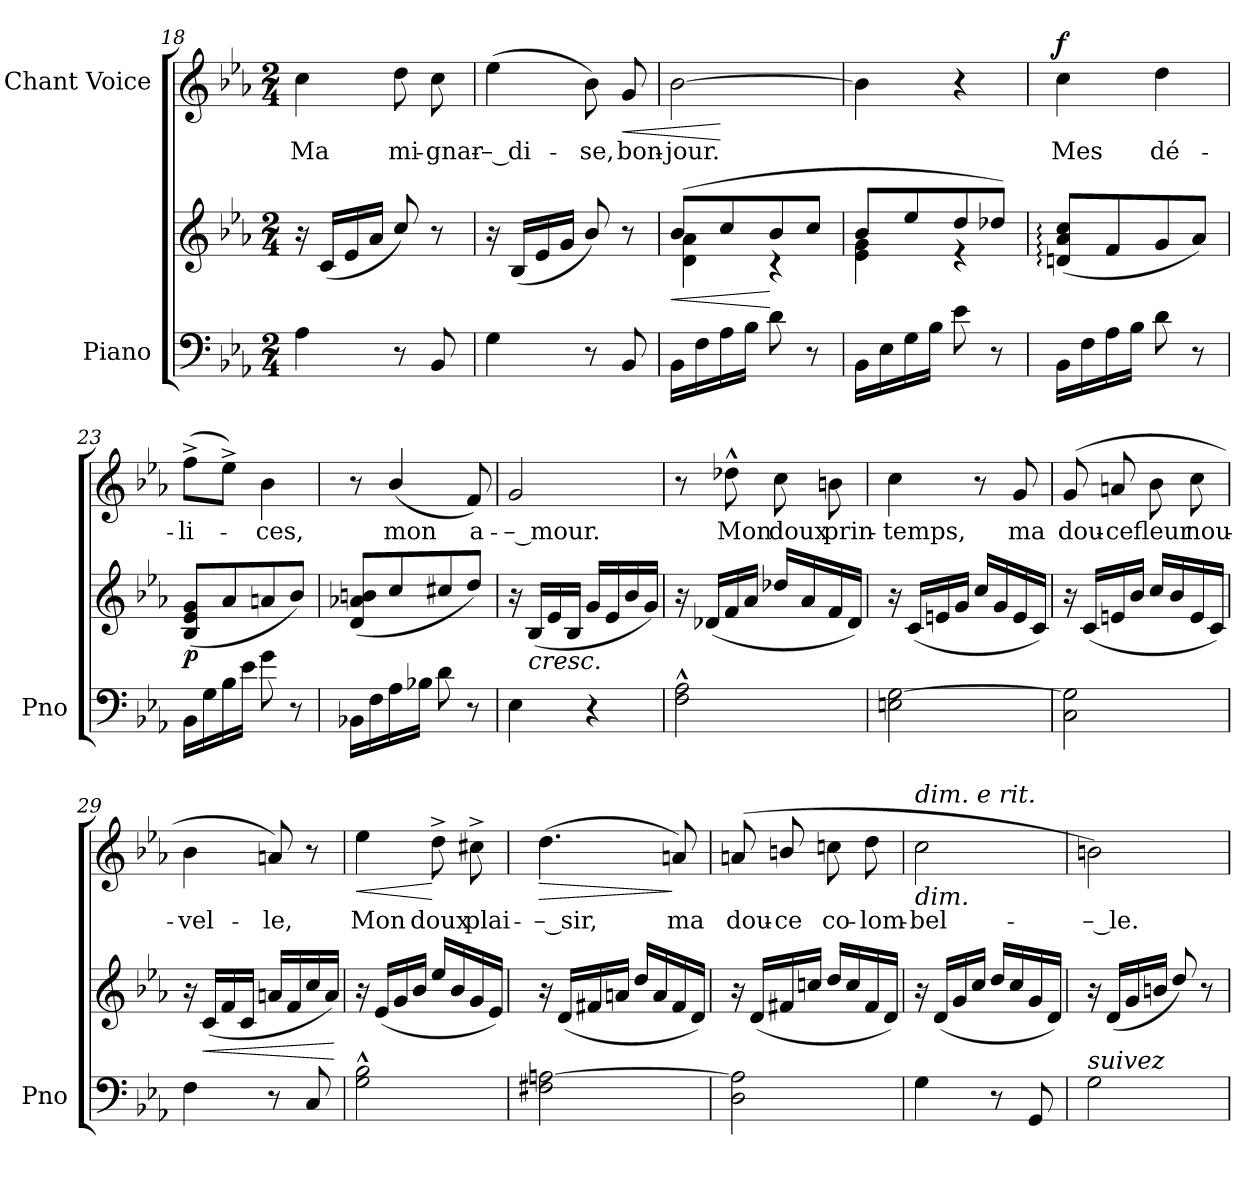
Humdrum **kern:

**kern	**kern	**dynam	**kern	**text	**dynam
*part2	*part2	*part2	*part1	*part1	*part1
*staff3	*staff2	*staff2/3	*staff1	*staff1	*staff1
*I"Piano	*	*	*I"Chant Voice	*	*
*I'Pno	*	*	*	*	*
*clefF4	*clefG2	*	*clefG2	*	*
*k[b-e-a-]	*k[b-e-a-]	*	*k[b-e-a-]	*	*
*M2/4	*M2/4	*	*M2/4	*	*
=18	=18	=18	=18	=18	=18
!	!	!	!	!LO:LY:b	!
4A-\	16r	.	4cc\	-Ma	.
.	(<16c/LL	.	.	.	.
.	16e-/	.	.	.	.
.	16a-/JJ	.	.	.	.
!	!	!	!	!LO:LY:b	!
8r	8cc/)	.	8dd\	mi-	.
!	!	!	!	!LO:LY:b	!
8BB-/	8r	.	8cc\	-gnar-	.
!!LO:LB:g=z
=19	=19	=19	=19	=19	=19
!	!	!	!	!LO:LY:b	!
4G\	16r	.	(>4ee-\	– di-	.
.	(<16B-/LL	.	.	.	.
.	16e-/	.	.	.	.
.	16g/JJ	.	.	.	.
!	!	!	!	!LO:LY:b	!
8r	8b-/)	.	8b-\)	-se,	.
!	!	!	!	!LO:LY:b	!LO:HP:b
8BB-/	8r	.	8g/	bon-	<
=20	=20	=20	=20	=20	=20
!	!	!LO:HP:b	!	!LO:LY:b	!
*	*^	*	*^	*	*
16BB-\LL	(>8b-/L	4d\ 4a-\	<	[2b-\	8ryy	-jour.	.
16F\	.	.	.	.	.	.	.
16A-\	8cc/	.	.	.	8ryy	.	[
16B-\JJ	.	.	.	.	.	.	.
8d\	8b-/	4r	[	.	4ryy	.	.
8r	8cc/J	.	.	.	.	.	.
*	*	*	*	*v	*v	*	*
=21	=21	=21	=21	=21	=21	=21
16BB-\LL	8b-/L	4e-\ 4g\	.	4b-\]	.	.
16E-\	.	.	.	.	.	.
16G\	8ee-/	.	.	.	.	.
16B-\JJ	.	.	.	.	.	.
8e-\	8dd/	4r	.	4r	.	.
8r	8dd-X/J)	.	.	.	.	.
*	*v	*v	*	*	*	*
!!LO:LB:g=z
=22	=22	=22	=22	=22	=22
!	!	!	!	!LO:LY:b	!LO:DY:a
16BB-\LL	(<8dn/: 8a-/: 8cc/:L	.	4cc\	-Mes	f
16F\	.	.	.	.	.
16A-\	8f/	.	.	.	.
16B-\JJ	.	.	.	.	.
!	!	!	!	!LO:LY:b	!
8d\	8g/	.	4dd\	dé-	.
8r	8a-/J)	.	.	.	.
=23	=23	=23	=23	=23	=23
!	!	!LO:DY:b	!	!LO:LY:b	!
16BB-\LL	(<8B-/ 8e-/ 8g/L	p	(>8ff^\L	-li-	.
16G\	.	.	.	.	.
16B-\	8a-/	.	8ee-^\J)	.	.
16e-\JJ	.	.	.	.	.
!	!	!	!	!LO:LY:b	!
8g\	8an/	.	4b-\	-ces,	.
8r	8b-/J)	.	.	.	.
=24	=24	=24	=24	=24	=24
16BB-X\LL	(<8d/ 8a-X/ 8bn/L	.	8r	.	.
16F\	.	.	.	.	.
!	!	!	!	!LO:LY:b	!
16A-\	8cc/	.	(<4b-/	mon	.
16B-X\JJ	.	.	.	.	.
8d\	8cc#X/	.	.	.	.
!	!	!	!	!LO:LY:b	!
8r	8dd/J)	.	8f/)	a-	.
!!LO:PB:g=z
=25	=25	=25	=25	=25	=25
!	!	!	!	!LO:LY:b	!
4E-\	16r	.	2g/	-– mour.	.
!	!LO:TX:b:i:t=cresc.	!	!	!	!
.	(<16B-/LL	.	.	.	.
.	16e-/	.	.	.	.
.	16B-/JJ	.	.	.	.
4r	16g/LL	.	.	.	.
.	16e-/	.	.	.	.
.	16b-/	.	.	.	.
.	16g/JJ)	.	.	.	.
=26	=26	=26	=26	=26	=26
2F\^^ 2A-\^^	16r	.	8r	.	.
.	(<16d-X/LL	.	.	.	.
!	!	!	!	!LO:LY:b	!
.	16f/	.	8dd-X^^\	Mon	.
.	16a-/JJ	.	.	.	.
!	!	!	!	!LO:LY:b	!
.	16dd-X/LL	.	8cc\	doux	.
.	16a-/	.	.	.	.
!	!	!	!	!LO:LY:b	!
.	16f/	.	8bn\	prin-	.
.	16d-/JJ)	.	.	.	.
=27	=27	=27	=27	=27	=27
!	!	!	!	!LO:LY:b	!
2En\ [2G\	16r	.	4cc\	-temps,	.
.	(<16c/LL	.	.	.	.
.	16en/	.	.	.	.
.	16g/JJ	.	.	.	.
.	16cc/LL	.	8r	.	.
.	16g/	.	.	.	.
!	!	!	!	!LO:LY:b	!
.	16e/	.	8g/	ma	.
.	16c/JJ)	.	.	.	.
!!LO:LB:g=z
=28	=28	=28	=28	=28	=28
!	!	!	!	!LO:LY:b	!
2C\ 2G\]	16r	.	(>8g/	dou-	.
.	(<16c/LL	.	.	.	.
!	!	!	!	!LO:LY:b	!
.	16en/	.	8an/	-ce	.
.	16b-/JJ	.	.	.	.
!	!	!	!	!LO:LY:b	!
.	16cc/LL	.	8b-\	fleur	.
.	16b-/	.	.	.	.
!	!	!	!	!LO:LY:b	!
.	16e/	.	8cc\	nou-	.
.	16c/JJ)	.	.	.	.
=29	=29	=29	=29	=29	=29
!	!	!	!	!LO:LY:b	!
4F\	16r	.	4b-\	-vel-	.
!	!	!LO:HP:b	!	!	!
.	(<16c/LL	<	.	.	.
.	16f/	.	.	.	.
.	16c/JJ	.	.	.	.
!	!	!	!	!LO:LY:b	!
8r	16an/LL	.	8an/)	-le,	.
.	16f/	.	.	.	.
8C/	16cc/	.	8r	.	.
.	16a/JJ)	.	.	.	.
.	.	[	.	.	.
=30	=30	=30	=30	=30	=30
!	!	!	!	!LO:LY:b	!LO:HP:b
2G\^^ 2B-\^^	16r	.	4ee-\	Mon	<
.	(<16e-/LL	.	.	.	.
.	16g/	.	.	.	.
.	16b-/JJ	.	.	.	.
!	!	!	!	!LO:LY:b	!
.	16ee-/LL	.	8dd^\	doux	[
.	16b-/	.	.	.	.
!	!	!	!	!LO:LY:b	!
.	16g/	.	8cc#X^\	plai-	.
.	16e-/JJ)	.	.	.	.
!!LO:LB:g=z
=31	=31	=31	=31	=31	=31
!	!	!	!	!LO:LY:b	!LO:HP:b
2F#X\ [2An\	16r	.	(>4.dd\	-– sir,	>
.	(<16d/LL	.	.	.	.
.	16f#X/	.	.	.	.
.	16an/JJ	.	.	.	.
.	16dd/LL	.	.	.	.
.	16a/	.	.	.	.
!	!	!	!	!LO:LY:b	!
.	16f#/	.	8an/)	ma	]
.	16d/JJ)	.	.	.	.
=32	=32	=32	=32	=32	=32
!	!	!	!	!LO:LY:b	!
2D\ 2An\]	16r	.	(>8an/	dou-	.
.	(<16d/LL	.	.	.	.
!	!	!	!	!LO:LY:b	!
.	16f#X/	.	8bn/	-ce	.
.	16ccn/JJ	.	.	.	.
!	!	!	!	!LO:LY:b	!
.	16dd/LL	.	8ccn\	co-	.
.	16cc/	.	.	.	.
!	!	!	!	!LO:LY:b	!
.	16f#/	.	8dd\	-lom-	.
.	16d/JJ)	.	.	.	.
=33	=33	=33	=33	=33	=33
*	*	*	*MM110	*	*
!	!	!	!LO:TX:b:i:t=dim.	!	!
!	!	!	!LO:TX:a:i:t=dim. e rit.	!	!
!	!	!	!	!LO:LY:b	!
4G\	16r	.	2cc\	-bel-	.
.	(<16d/LL	.	.	.	.
.	16g/	.	.	.	.
.	16cc/JJ	.	.	.	.
8r	16dd/LL	.	.	.	.
.	16cc/	.	.	.	.
8GG/	16g/	.	.	.	.
.	16d/JJ)	.	.	.	.
!!LO:LB:g=z
=34	=34	=34	=34	=34	=34
*	*	*	*MM100	*	*
!LO:TX:a:i:t=suivez	!	!	!	!	!
!	!	!	!	!LO:LY:b	!
2G\	16r	.	2bn\)	-– le.	.
.	(<16d/LL	.	.	.	.
.	16g/	.	.	.	.
.	16bn/JJ	.	.	.	.
.	8dd/)	.	.	.	.
.	8r	.	.	.	.
=	=	=	=	=	=
*-	*-	*-	*-	*-	*-
